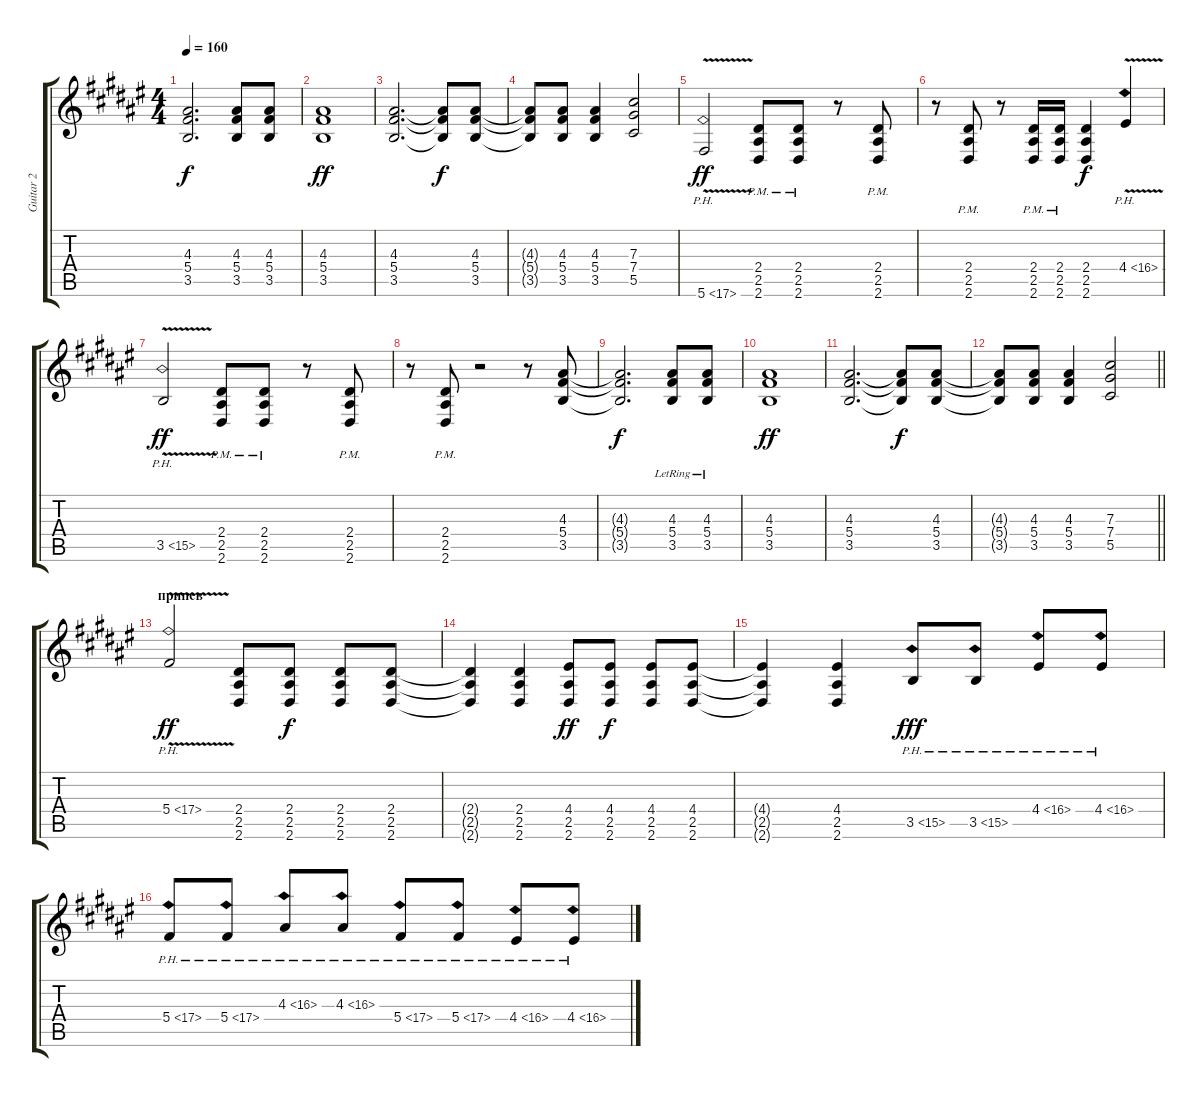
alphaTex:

\track ("Guitar 2" "Guitar 2") {instrument overdrivenguitar}
\staff {score tabs}
\tuning (Eb4 Bb3 Gb3 Db3 Ab2 Db2) {hide}
\ts (4 4)
\tempo 160
\clef g2
\ks d#minor
(4.3{t} 5.4{t} 3.5{t}).2{d dy f} (4.3 5.4 3.5).8 (4.3 5.4 3.5).8 |
(4.3 5.4 3.5).1{dy ff} |
(4.3 5.4 3.5).2{d} (4.3{t} 5.4{t} 3.5{t}).8{dy f} (4.3 5.4 3.5).8 |
(4.3{t} 5.4{t} 3.5{t}).8 (4.3 5.4 3.5).8 (4.3 5.4 3.5).4 (7.3 7.4 5.5).2 |
5.6{ph 12 v}.2{dy ff} (2.4{pm} 2.5{pm} 2.6{pm}).8 (2.4{pm} 2.5{pm} 2.6{pm}).8 r.8 (2.4{pm} 2.5{pm} 2.6{pm}).8 |
r.8 (2.4{pm} 2.5{pm} 2.6{pm}).8 r.8 (2.4{pm} 2.5{pm} 2.6{pm}).16 (2.4{pm} 2.5{pm} 2.6{pm}).16 (2.4 2.5 2.6).4{dy f} 4.4{ph 12 v}.4 |
3.5{ph 12 v}.2{dy ff} (2.4{pm} 2.5{pm} 2.6{pm}).8 (2.4{pm} 2.5{pm} 2.6{pm}).8 r.8 (2.4{pm} 2.5{pm} 2.6{pm}).8 |
r.8 (2.4{pm} 2.5{pm} 2.6{pm}).8 r.2 r.8 (4.3 5.4 3.5).8 |
(4.3{t} 5.4{t} 3.5{t}).2{d dy f} (4.3{lr} 5.4{lr} 3.5{lr}).8 (4.3{lr} 5.4{lr} 3.5{lr}).8 |
(4.3 5.4 3.5).1{dy ff} |
(4.3 5.4 3.5).2{d} (4.3{t} 5.4{t} 3.5{t}).8{dy f} (4.3 5.4 3.5).8 |
\barLineRight lightlight
(4.3{t} 5.4{t} 3.5{t}).8 (4.3 5.4 3.5).8 (4.3 5.4 3.5).4 (7.3 7.4 5.5).2 |
\section ("" "припев")
5.4{ph 12 v}.2{dy ff} (2.4 2.5 2.6).8 (2.4 2.5 2.6).8{dy f} (2.4 2.5 2.6).8 (2.4 2.5 2.6).8 |
(2.4{t} 2.5{t} 2.6{t}).4 (2.4 2.5 2.6).4 (4.4 2.5 2.6).8{dy ff} (4.4 2.5 2.6).8{dy f} (4.4 2.5 2.6).8 (4.4 2.5 2.6).8 |
(4.4{t} 2.5{t} 2.6{t}).4 (4.4 2.5 2.6).4 3.5{ph 12}.8{dy fff} 3.5{ph 12}.8 4.4{ph 12}.8 4.4{ph 12}.8 |
5.4{ph 12}.8 5.4{ph 12}.8 4.3{ph 12}.8 4.3{ph 12}.8 5.4{ph 12}.8 5.4{ph 12}.8 4.4{ph 12}.8 4.4{ph 12}.8
